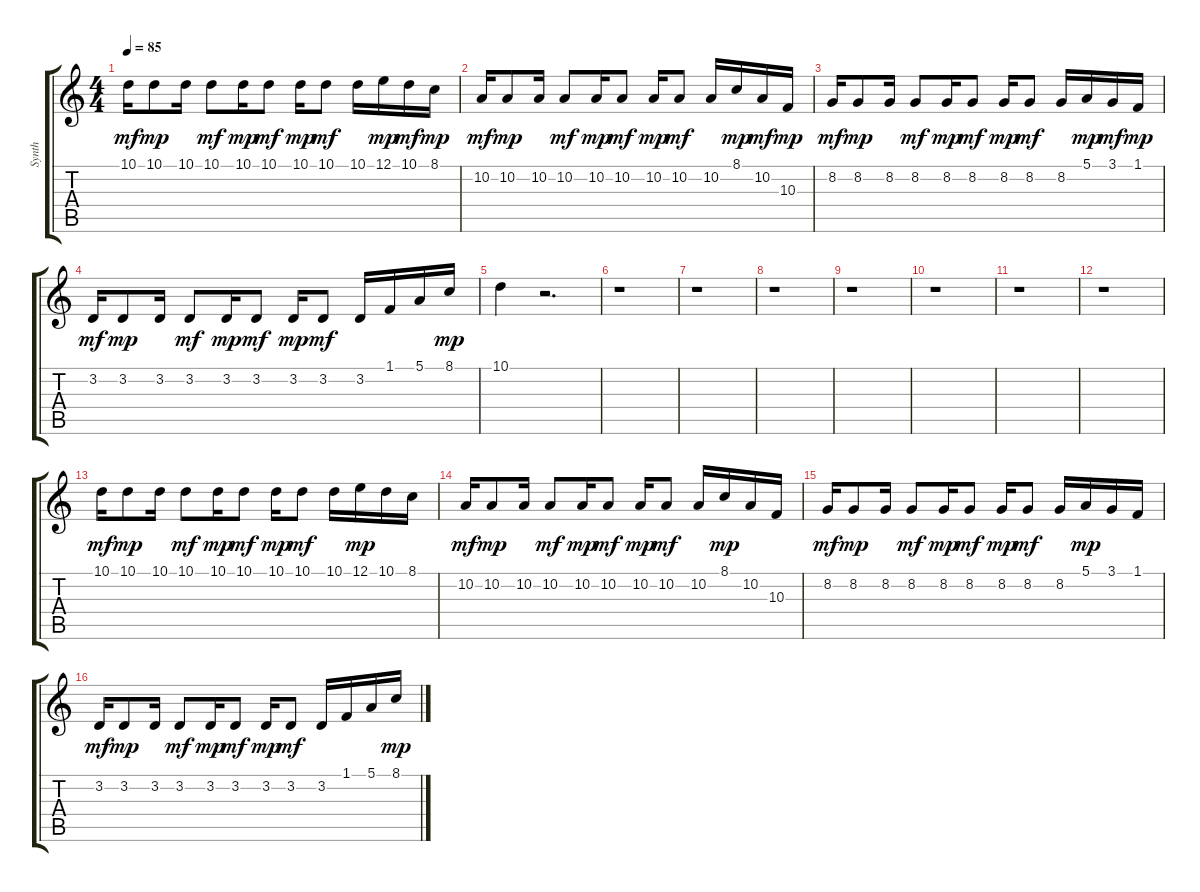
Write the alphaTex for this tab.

\track ("Synth" "Synth") {instrument lead4chiff}
\staff {score tabs}
\tuning (E4 B3 G3 D3 A2 E2) {hide}
\ts (4 4)
\tempo 85
\clef g2
\ks c
10.1.16{dy mf} 10.1.8{dy mp} 10.1.16 10.1.8{dy mf} 10.1.16{dy mp} 10.1.8{dy mf} 10.1.16{dy mp} 10.1.8{dy mf} 10.1.16 12.1.16{dy mp} 10.1.16{dy mf} 8.1.16{dy mp} |
10.2.16{dy mf} 10.2.8{dy mp} 10.2.16 10.2.8{dy mf} 10.2.16{dy mp} 10.2.8{dy mf} 10.2.16{dy mp} 10.2.8{dy mf} 10.2.16 8.1.16{dy mp} 10.2.16{dy mf} 10.3.16{dy mp} |
8.2.16{dy mf} 8.2.8{dy mp} 8.2.16 8.2.8{dy mf} 8.2.16{dy mp} 8.2.8{dy mf} 8.2.16{dy mp} 8.2.8{dy mf} 8.2.16 5.1.16{dy mp} 3.1.16{dy mf} 1.1.16{dy mp} |
3.2.16{dy mf} 3.2.8{dy mp} 3.2.16 3.2.8{dy mf} 3.2.16{dy mp} 3.2.8{dy mf} 3.2.16{dy mp} 3.2.8{dy mf} 3.2.16 1.1.16 5.1.16 8.1.16{dy mp} |
10.1.4 r.2{d} |
r.1 |
r.1 |
r.1 |
r.1 |
r.1 |
r.1 |
r.1 |
10.1.16{dy mf} 10.1.8{dy mp} 10.1.16 10.1.8{dy mf} 10.1.16{dy mp} 10.1.8{dy mf} 10.1.16{dy mp} 10.1.8{dy mf} 10.1.16 12.1.16{dy mp} 10.1.16 8.1.16 |
10.2.16{dy mf} 10.2.8{dy mp} 10.2.16 10.2.8{dy mf} 10.2.16{dy mp} 10.2.8{dy mf} 10.2.16{dy mp} 10.2.8{dy mf} 10.2.16 8.1.16{dy mp} 10.2.16 10.3.16 |
8.2.16{dy mf} 8.2.8{dy mp} 8.2.16 8.2.8{dy mf} 8.2.16{dy mp} 8.2.8{dy mf} 8.2.16{dy mp} 8.2.8{dy mf} 8.2.16 5.1.16{dy mp} 3.1.16 1.1.16 |
3.2.16{dy mf} 3.2.8{dy mp} 3.2.16 3.2.8{dy mf} 3.2.16{dy mp} 3.2.8{dy mf} 3.2.16{dy mp} 3.2.8{dy mf} 3.2.16 1.1.16 5.1.16 8.1.16{dy mp}
